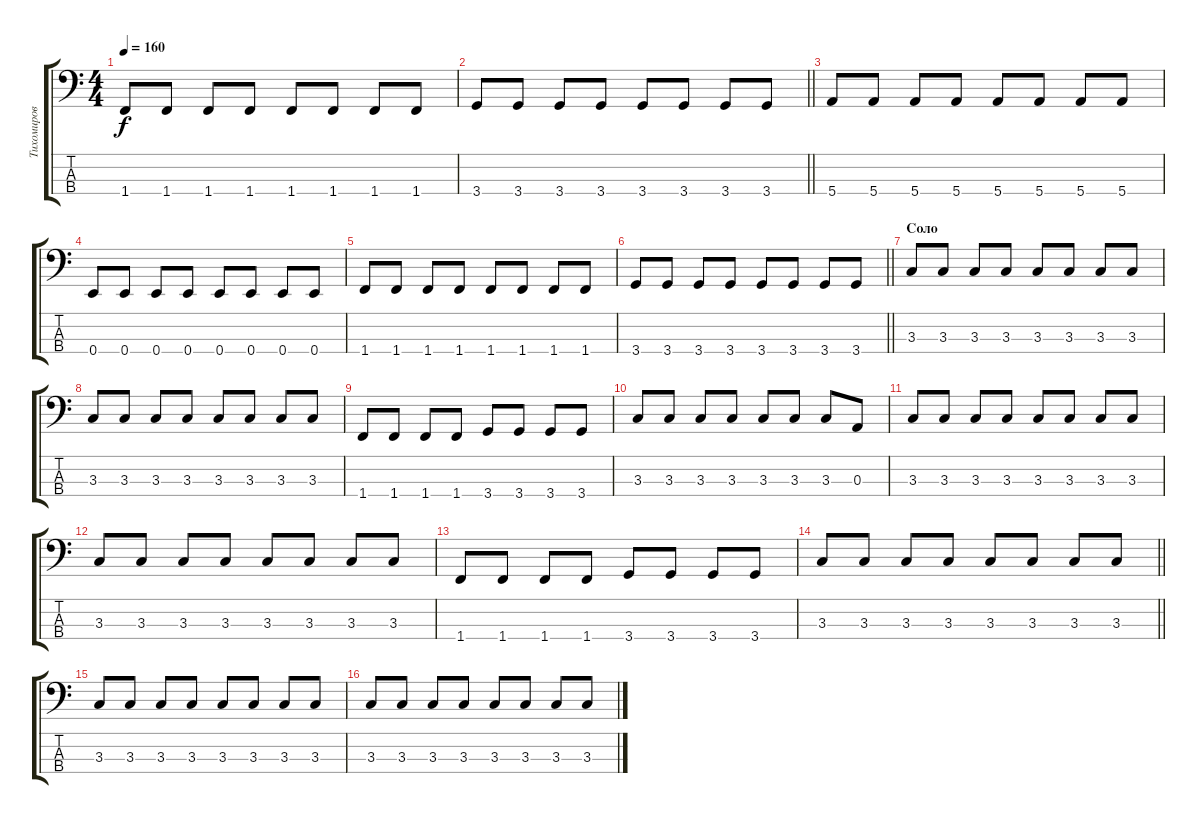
\track ("Тихомиров" "Тихомиров") {instrument electricbassfinger}
\staff {score tabs}
\tuning (G2 D2 A1 E1) {hide}
\ts (4 4)
\tempo 160
\clef f4
\ks c
1.4.8{dy f} 1.4.8 1.4.8 1.4.8 1.4.8 1.4.8 1.4.8 1.4.8 |
\barLineRight lightlight
3.4.8 3.4.8 3.4.8 3.4.8 3.4.8 3.4.8 3.4.8 3.4.8 |
5.4.8 5.4.8 5.4.8 5.4.8 5.4.8 5.4.8 5.4.8 5.4.8 |
0.4.8 0.4.8 0.4.8 0.4.8 0.4.8 0.4.8 0.4.8 0.4.8 |
1.4.8 1.4.8 1.4.8 1.4.8 1.4.8 1.4.8 1.4.8 1.4.8 |
\barLineRight lightlight
3.4.8 3.4.8 3.4.8 3.4.8 3.4.8 3.4.8 3.4.8 3.4.8 |
\section ("" "Соло")
3.3.8 3.3.8 3.3.8 3.3.8 3.3.8 3.3.8 3.3.8 3.3.8 |
3.3.8 3.3.8 3.3.8 3.3.8 3.3.8 3.3.8 3.3.8 3.3.8 |
1.4.8 1.4.8 1.4.8 1.4.8 3.4.8 3.4.8 3.4.8 3.4.8 |
3.3.8 3.3.8 3.3.8 3.3.8 3.3.8 3.3.8 3.3.8 0.3.8 |
3.3.8 3.3.8 3.3.8 3.3.8 3.3.8 3.3.8 3.3.8 3.3.8 |
3.3.8 3.3.8 3.3.8 3.3.8 3.3.8 3.3.8 3.3.8 3.3.8 |
1.4.8 1.4.8 1.4.8 1.4.8 3.4.8 3.4.8 3.4.8 3.4.8 |
\barLineRight lightlight
3.3.8 3.3.8 3.3.8 3.3.8 3.3.8 3.3.8 3.3.8 3.3.8 |
3.3.8 3.3.8 3.3.8 3.3.8 3.3.8 3.3.8 3.3.8 3.3.8 |
3.3.8 3.3.8 3.3.8 3.3.8 3.3.8 3.3.8 3.3.8 3.3.8
